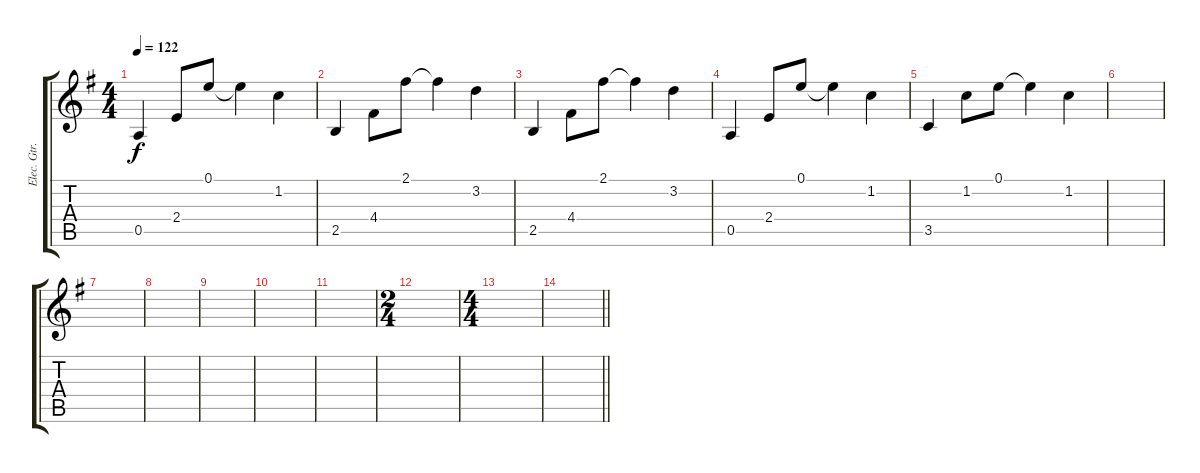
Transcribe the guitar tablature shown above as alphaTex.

\track ("Elec. Gtr. 1" "Elec. Gtr.") {instrument electricguitarclean}
\staff {score tabs}
\tuning (E4 B3 G3 D3 A2 E2) {hide}
\ts (4 4)
\tempo 122
\clef g2
\ks g
0.5.4{dy f} 2.4.8 0.1.8 0.1{t}.4 1.2.4 |
2.5.4 4.4.8 2.1.8 2.1{t}.4 3.2.4 |
2.5.4 4.4.8 2.1.8 2.1{t}.4 3.2.4 |
0.5.4 2.4.8 0.1.8 0.1{t}.4 1.2.4 |
3.5.4 1.2.8 0.1.8 0.1{t}.4 1.2.4 |
|
|
|
|
|
|
\ts (2 4)
|
\ts (4 4)
|
\barLineRight lightlight
